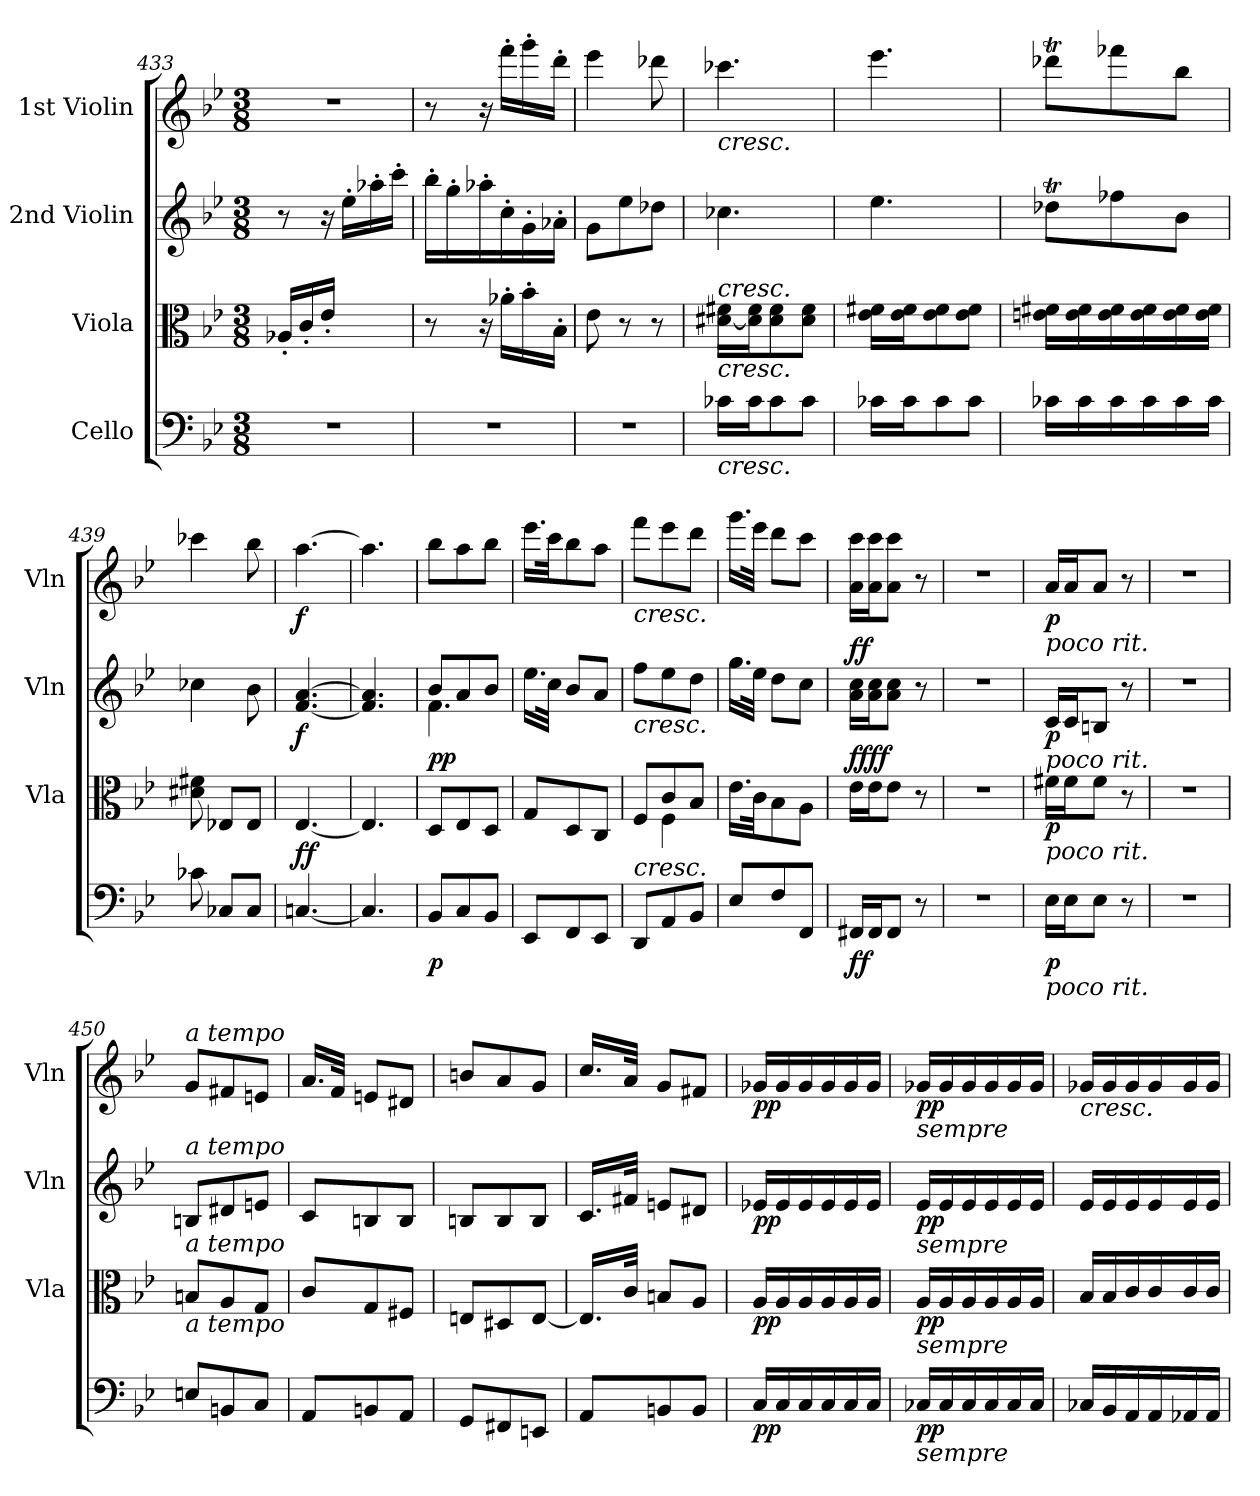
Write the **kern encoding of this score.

**kern	**dynam	**kern	**dynam	**kern	**dynam	**kern	**dynam
*part4	*part4	*part3	*part3	*part2	*part2	*part1	*part1
*staff4	*staff4	*staff3	*staff3	*staff2	*staff2	*staff1	*staff1
*I"Cello	*	*I"Viola	*	*I"2nd Violin	*	*I"1st Violin	*
*	*	*I'Vla	*	*I'Vln	*	*I'Vln	*
*clefF4	*	*clefC3	*	*clefG2	*	*clefG2	*
*k[b-e-]	*	*k[b-e-]	*	*k[b-e-]	*	*k[b-e-]	*
*B-:	*	*B-:	*	*B-:	*	*B-:	*
*M3/8	*	*M3/8	*	*M3/8	*	*M3/8	*
=433	=433	=433	=433	=433	=433	=433	=433
4.r	.	16A-X'/LL	.	8r	.	4.r	.
.	.	16c'/	.	.	.	.	.
.	.	16e-'/JJ	.	16r	.	.	.
.	.	8.ryy	.	16ee-'\LL	.	.	.
.	.	.	.	16aa-X'\	.	.	.
.	.	.	.	16ccc'\JJ	.	.	.
=434	=434	=434	=434	=434	=434	=434	=434
4.r	.	8r	.	16bb-'\LL	.	8r	.
.	.	.	.	16gg'\	.	.	.
.	.	16r	.	16aa-X'\	.	16r	.
.	.	16a-X'\LL	.	16cc'\	.	16fff'\LL	.
.	.	16b-'\	.	16g'\	.	16ggg'\	.
.	.	16B-'\JJ	.	16a-X'\JJ	.	16ddd'\JJ	.
=435	=435	=435	=435	=435	=435	=435	=435
4.r	.	8e-\	.	8g\L	.	4eee-\	.
.	.	8r	.	8ee-\	.	.	.
.	.	8r	.	8dd-X\J	.	8ddd-X\	.
=436	=436	=436	=436	=436	=436	=436	=436
!	!	!	!	!	!	!LO:TX:b:i:t=cresc.	!
!	!	!LO:TX:b:i:t=cresc.	!	!	!	!	!
!	!	!LO:TX:a:i:t=cresc.	!	!	!	!	!
!LO:TX:b:i:t=cresc.	!	!	!	!	!	!	!
16c-X\LL	.	[16d#X\ 16f#X\LL	.	4.cc-X\	.	4.ccc-X\	.
16c-\J	.	16d#\] 16f#\J	.	.	.	.	.
8c-\	.	8d#\ 8f#\	.	.	.	.	.
8c-\J	.	8d#\ 8f#\J	.	.	.	.	.
=437	=437	=437	=437	=437	=437	=437	=437
16c-X\LL	.	16e-\ 16f#X\LL	.	4.ee-\	.	4.eee-\	.
16c-\J	.	16e-\ 16f#\J	.	.	.	.	.
8c-\	.	8e-\ 8f#\	.	.	.	.	.
8c-\J	.	8e-\ 8f#\J	.	.	.	.	.
!!LO:PB:g=z
=438	=438	=438	=438	=438	=438	=438	=438
16c-X\LL	.	16en\ 16f#X\LL	.	8dd-XT\L	.	8ddd-XT\L	.
16c-\	.	16e\ 16f#\	.	.	.	.	.
16c-\	.	16e\ 16f#\	.	8ff-X\	.	8fff-X\	.
16c-\	.	16e\ 16f#\	.	.	.	.	.
16c-\	.	16e\ 16f#\	.	8b-\J	.	8bb-\J	.
16c-\JJ	.	16e\ 16f#\JJ	.	.	.	.	.
=439	=439	=439	=439	=439	=439	=439	=439
8c-X\	.	8d#X\ 8f#X\	.	4cc-X\	.	4ccc-X\	.
8C-X/L	.	8E-X/L	.	.	.	.	.
8C-/J	.	8E-/J	.	8b-\	.	8bb-\	.
=440	=440	=440	=440	=440	=440	=440	=440
!	!LO:DY:b	!	!	!	!	!	!
!	!LO:DY:n=1:a	!	!	!	!LO:DY:b	!	!LO:DY:b
[4.Cn/	f f	[4.E-/	.	[4.f/ [4.a/	f	[4.aa\	f
=441	=441	=441	=441	=441	=441	=441	=441
4.C/]	.	4.E-/]	.	4.f/] 4.a/]	.	4.aa\]	.
=442	=442	=442	=442	=442	=442	=442	=442
*	*	*	*	*^	*	*	*
!	!LO:DY:b	!	!LO:DY:a	!	!	!	!	!
!	!	!	!LO:DY:n=1:a	!	!	!	!	!
8BB-/L	p	8D/L	p p	8b-/L	4.f\	.	8bb-\L	.
8C/	.	8E-/	.	8a/	.	.	8aa\	.
8BB-/J	.	8D/J	.	8b-/J	.	.	8bb-\J	.
*	*	*	*	*v	*v	*	*	*
=443	=443	=443	=443	=443	=443	=443	=443
8EE-/L	.	8G/L	.	16.ee-\LL	.	16.eee-\LL	.
.	.	.	.	32cc\JJk	.	32ccc\JK	.
8FF/	.	8D/	.	8b-/L	.	8bb-\	.
8EE-/J	.	8C/J	.	8a/J	.	8aa\J	.
!!LO:LB:g=z
=444	=444	=444	=444	=444	=444	=444	=444
*	*	*^	*	*	*	*	*
!	!	!	!	!	!	!	!LO:TX:b:i:t=cresc.	!
!	!	!	!	!	!LO:TX:b:i:t=cresc.	!	!	!
!LO:TX:a:i:t=cresc.	!	!	!	!	!	!	!	!
8DD/L	.	8F/L	8ryy	.	8ff\L	.	8fff\L	.
8AA/	.	8c/	4F\	.	8ee-\	.	8eee-\	.
8BB-/J	.	8B-/J	.	.	8dd\J	.	8ddd\J	.
*	*	*v	*v	*	*	*	*	*
=445	=445	=445	=445	=445	=445	=445	=445
8E-/L	.	16.e-\LL	.	16.gg\LL	.	16.ggg\LL	.
.	.	32c\JK	.	32ee-\JJk	.	32eee-\JJk	.
8F/	.	8B-\	.	8dd\L	.	8ddd\L	.
8FF/J	.	8A\J	.	8cc\J	.	8ccc\J	.
=446	=446	=446	=446	=446	=446	=446	=446
!	!LO:DY:b	!	!LO:DY:b	!	!	!	!
!	!	!	!LO:DY:n=1:a	!	!LO:DY:a	!	!
16FF#X/LL	ff	16e-\LL	ff ff	16a\ 16cc\LL	ff	16a\ 16ccc\LL	.
16FF#/J	.	16e-\J	.	16a\ 16cc\J	.	16a\ 16ccc\J	.
8FF#/J	.	8e-\J	.	8a\ 8cc\J	.	8a\ 8ccc\J	.
8r	.	8r	.	8r	.	8r	.
=447	=447	=447	=447	=447	=447	=447	=447
4.r	.	4.r	.	4.r	.	4.r	.
=448	=448	=448	=448	=448	=448	=448	=448
!	!	!	!	!	!	!LO:TX:b:i:t=poco rit.	!
!	!	!	!	!LO:TX:b:i:t=poco rit.	!	!	!
!	!	!LO:TX:b:i:t=poco rit.	!	!	!	!	!
!LO:TX:b:i:t=poco rit.	!	!	!	!	!	!	!
!	!LO:DY:b	!	!LO:DY:b	!	!LO:DY:b	!	!LO:DY:b
16E-\LL	p	16f#X\LL	p	16c/LL	p	16a/LL	p
16E-\J	.	16f#\J	.	16c/J	.	16a/J	.
8E-\J	.	8f#\J	.	8Bn/J	.	8a/J	.
8r	.	8r	.	8r	.	8r	.
=449	=449	=449	=449	=449	=449	=449	=449
4.r	.	4.r	.	4.r	.	4.r	.
=450	=450	=450	=450	=450	=450	=450	=450
!	!	!	!	!	!	!LO:TX:a:i:t=a tempo	!
!	!	!	!	!LO:TX:a:i:t=a tempo	!	!	!
!	!	!LO:TX:b:i:t=a tempo	!	!	!	!	!
!	!	!LO:TX:a:i:t=a tempo	!	!	!	!	!
8En/L	.	8Bn/L	.	8Bn/L	.	8g/L	.
8BBn/	.	8A/	.	8d#X/	.	8f#X/	.
8C/J	.	8G/J	.	8en/J	.	8en/J	.
!!LO:LB:g=z
=451	=451	=451	=451	=451	=451	=451	=451
8AA/L	.	8c/L	.	8c/L	.	16.a/LL	.
.	.	.	.	.	.	32f/JJk	.
8BBn/	.	8G/	.	8Bn/	.	8en/L	.
8AA/J	.	8F#X/J	.	8B/J	.	8d#X/J	.
=452	=452	=452	=452	=452	=452	=452	=452
8GG/L	.	8En/L	.	8Bn/L	.	8bn/L	.
8FF#X/	.	8D#X/	.	8B/	.	8a/	.
8EEn/J	.	[8E/J	.	8B/J	.	8g/J	.
=453	=453	=453	=453	=453	=453	=453	=453
8AA/L	.	16.E/LL]	.	16.c/LL	.	16.cc/LL	.
.	.	32c/JJk	.	32f#X/JJk	.	32a/JJk	.
8BBn/	.	8Bn/L	.	8en/L	.	8g/L	.
8BB/J	.	8A/J	.	8d#X/J	.	8f#X/J	.
=454	=454	=454	=454	=454	=454	=454	=454
!	!LO:DY:b	!	!LO:DY:b	!	!LO:DY:b	!	!LO:DY:b
16C/LL	pp	16A/LL	pp	16e-X/LL	pp	16g-X/LL	pp
16C/	.	16A/	.	16e-/	.	16g-/	.
16C/	.	16A/	.	16e-/	.	16g-/	.
16C/	.	16A/	.	16e-/	.	16g-/	.
16C/	.	16A/	.	16e-/	.	16g-/	.
16C/JJ	.	16A/JJ	.	16e-/JJ	.	16g-/JJ	.
=455	=455	=455	=455	=455	=455	=455	=455
!	!	!	!	!	!	!LO:TX:b:i:t=sempre	!
!	!	!	!	!LO:TX:b:i:t=sempre	!	!	!
!	!	!LO:TX:b:i:t=sempre	!	!	!	!	!
!LO:TX:b:i:t=sempre	!	!	!	!	!	!	!
!	!LO:DY:b	!	!LO:DY:b	!	!LO:DY:b	!	!LO:DY:b
16C-X/LL	pp	16A/LL	pp	16e-/LL	pp	16g-X/LL	pp
16C-/	.	16A/	.	16e-/	.	16g-/	.
16C-/	.	16A/	.	16e-/	.	16g-/	.
16C-/	.	16A/	.	16e-/	.	16g-/	.
16C-/	.	16A/	.	16e-/	.	16g-/	.
16C-/JJ	.	16A/JJ	.	16e-/JJ	.	16g-/JJ	.
!!LO:PB:g=z
=456	=456	=456	=456	=456	=456	=456	=456
!	!	!	!	!	!	!LO:TX:b:i:t=cresc.	!
16C-X/LL	.	16B-/LL	.	16e-/LL	.	16g-X/LL	.
16BB-/	.	16B-/	.	16e-/	.	16g-/	.
16AA/	.	16c/	.	16e-/	.	16g-/	.
16AA/	.	16c/	.	16e-/	.	16g-/	.
16AA-X/	.	16c/	.	16e-/	.	16g-/	.
16AA-/JJ	.	16c/JJ	.	16e-/JJ	.	16g-/JJ	.
=	=	=	=	=	=	=	=
*-	*-	*-	*-	*-	*-	*-	*-
